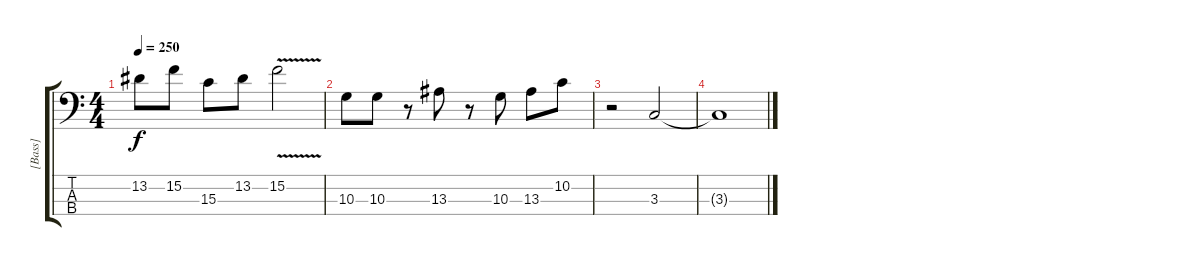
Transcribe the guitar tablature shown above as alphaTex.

\track ("[Bass]" "[Bass]") {instrument electricbassfinger}
\staff {score tabs}
\tuning (G2 D2 A1 E1) {hide}
\ts (4 4)
\tempo 250
\clef f4
\ks c
13.2.8{dy f} 15.2.8 15.3.8 13.2.8 15.2{v}.2 |
10.3.8 10.3.8 r.8 13.3.8 r.8 10.3.8 13.3.8 10.2.8 |
r.2 3.3.2 |
3.3{t}.1
